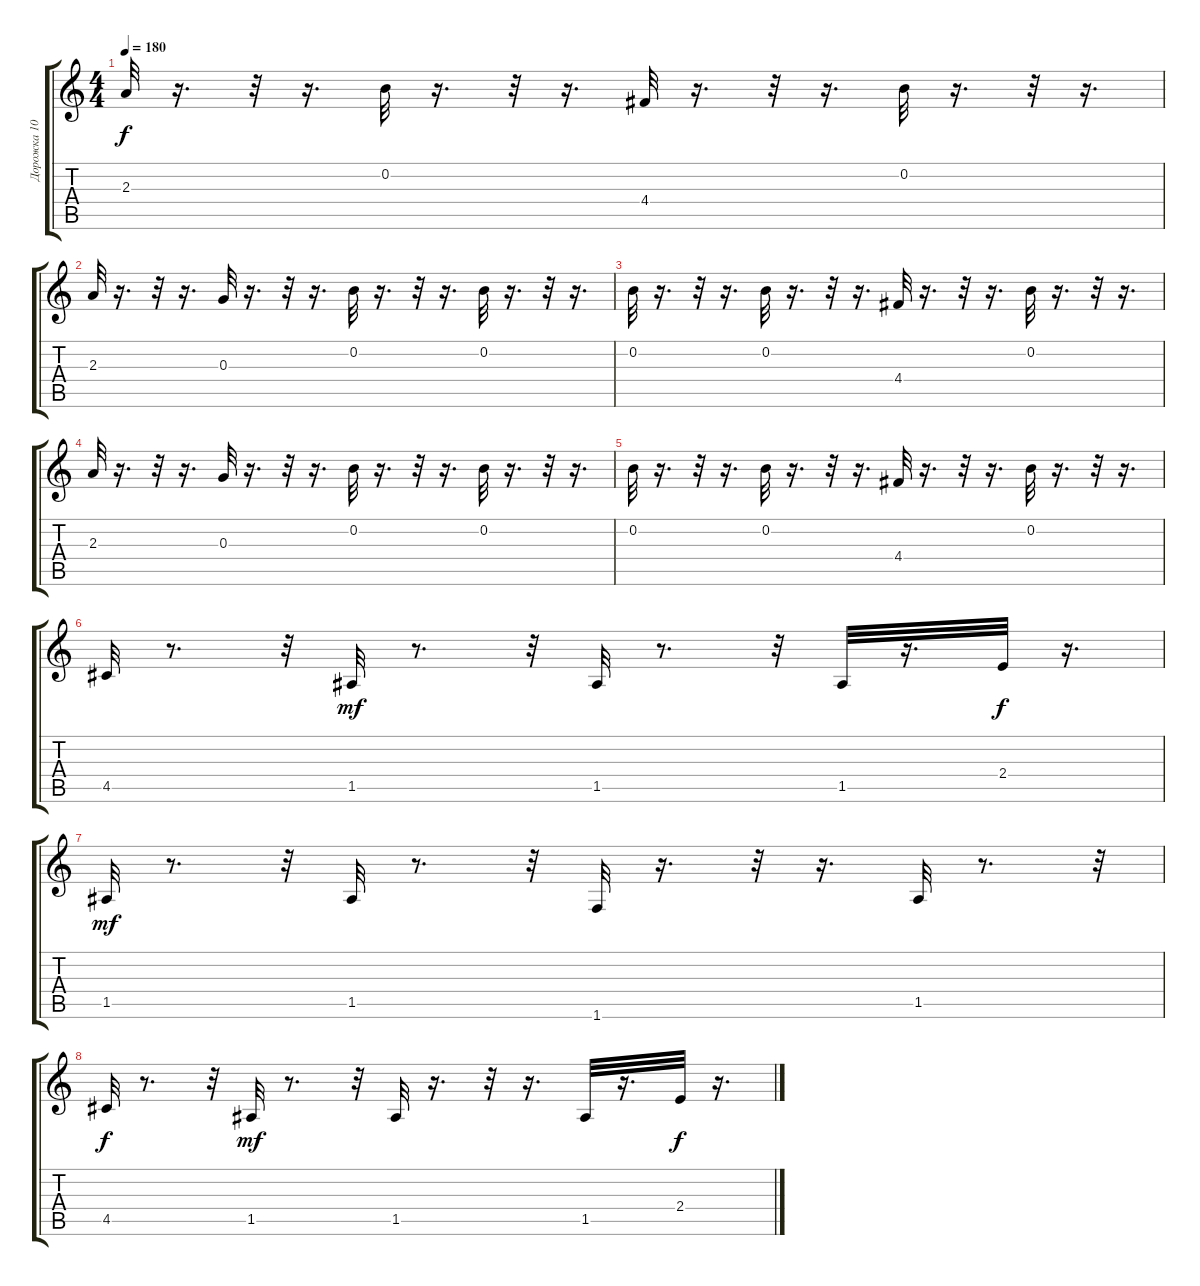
\track ("Дорожка 10" "Дорожка 10") {instrument acousticguitarnylon}
\staff {score tabs}
\tuning (E4 B3 G3 D3 A2 E2) {hide}
\ts (4 4)
\tempo 180
\clef g2
\ks c
2.3.32{dy f} r.16{d} r.32 r.16{d} 0.2.32 r.16{d} r.32 r.16{d} 4.4.32 r.16{d} r.32 r.16{d} 0.2.32 r.16{d} r.32 r.16{d} |
2.3.32 r.16{d} r.32 r.16{d} 0.3.32 r.16{d} r.32 r.16{d} 0.2.32 r.16{d} r.32 r.16{d} 0.2.32 r.16{d} r.32 r.16{d} |
0.2.32 r.16{d} r.32 r.16{d} 0.2.32 r.16{d} r.32 r.16{d} 4.4.32 r.16{d} r.32 r.16{d} 0.2.32 r.16{d} r.32 r.16{d} |
2.3.32 r.16{d} r.32 r.16{d} 0.3.32 r.16{d} r.32 r.16{d} 0.2.32 r.16{d} r.32 r.16{d} 0.2.32 r.16{d} r.32 r.16{d} |
0.2.32 r.16{d} r.32 r.16{d} 0.2.32 r.16{d} r.32 r.16{d} 4.4.32 r.16{d} r.32 r.16{d} 0.2.32 r.16{d} r.32 r.16{d} |
4.5.32 r.8{d} r.32 1.5.32{dy mf} r.8{d} r.32 1.5.32 r.8{d} r.32 1.5.32 r.16{d} 2.4.32{dy f} r.16{d} |
1.5.32{dy mf} r.8{d} r.32 1.5.32 r.8{d} r.32 1.6.32 r.16{d} r.32 r.16{d} 1.5.32 r.8{d} r.32 |
4.5.32{dy f} r.8{d} r.32 1.5.32{dy mf} r.8{d} r.32 1.5.32 r.16{d} r.32 r.16{d} 1.5.32 r.16{d} 2.4.32{dy f} r.16{d}
